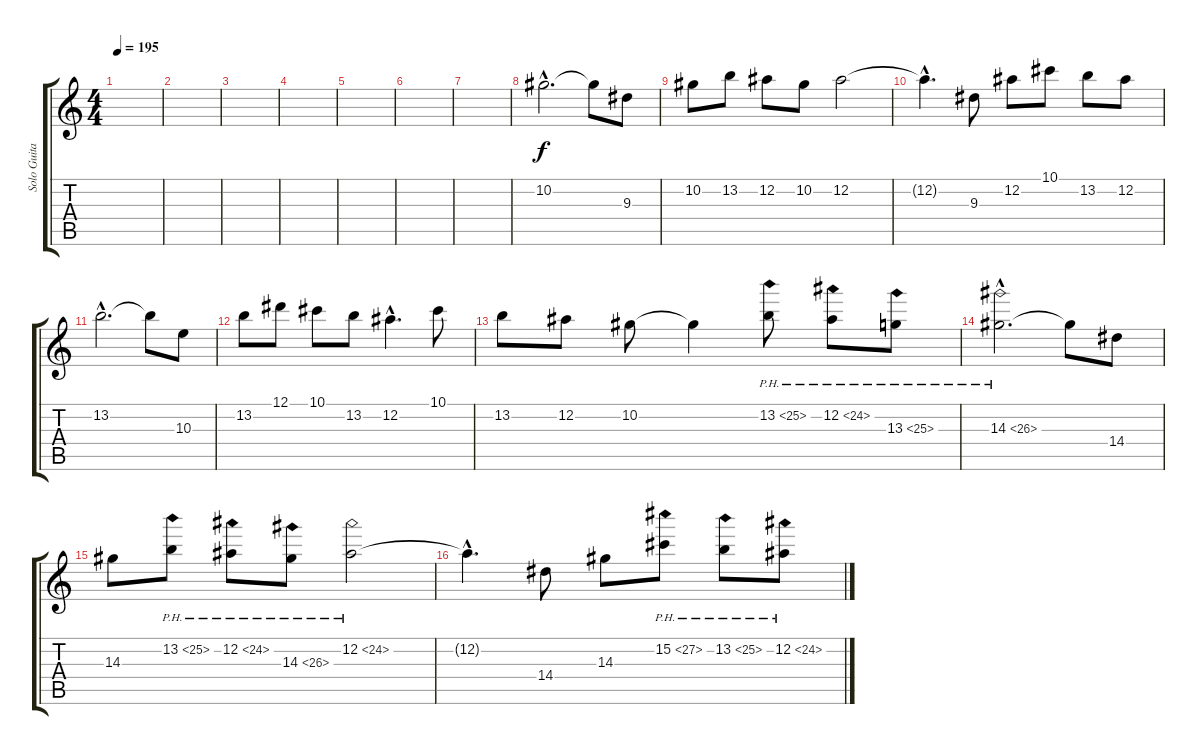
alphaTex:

\track ("Solo Guitar" "Solo Guita") {instrument distortionguitar}
\staff {score tabs}
\tuning (Eb4 Bb3 Gb3 Db3 Ab2 Eb2) {hide}
\ts (4 4)
\tempo 195
\clef g2
\ks c
|
|
|
|
|
|
|
10.2{hac}.2{d} 10.2{t}.8 9.3.8 |
10.2.8 13.2.8 12.2.8 10.2.8 12.2.2 |
12.2{hac t}.4{d} 9.3.8 12.2.8 10.1.8 13.2.8 12.2.8 |
13.2{hac}.2{d} 13.2{t}.8 10.3.8 |
13.2.8 12.1.8 10.1.8 13.2.8 12.2{hac}.4{d} 10.1.8 |
13.2.8 12.2.8 10.2.8 10.2{t}.4 13.2{ph 12}.8 12.2{ph 12}.8 13.3{ph 12}.8 |
14.3{ph 12 hac}.2{d} 14.3{t}.8 14.4.8 |
14.3.8 13.2{ph 12}.8 12.2{ph 12}.8 14.3{ph 12}.8 12.2{ph 12}.2 |
12.2{hac t}.4{d} 14.4.8 14.3.8 15.2{ph 12}.8 13.2{ph 12}.8 12.2{ph 12}.8
